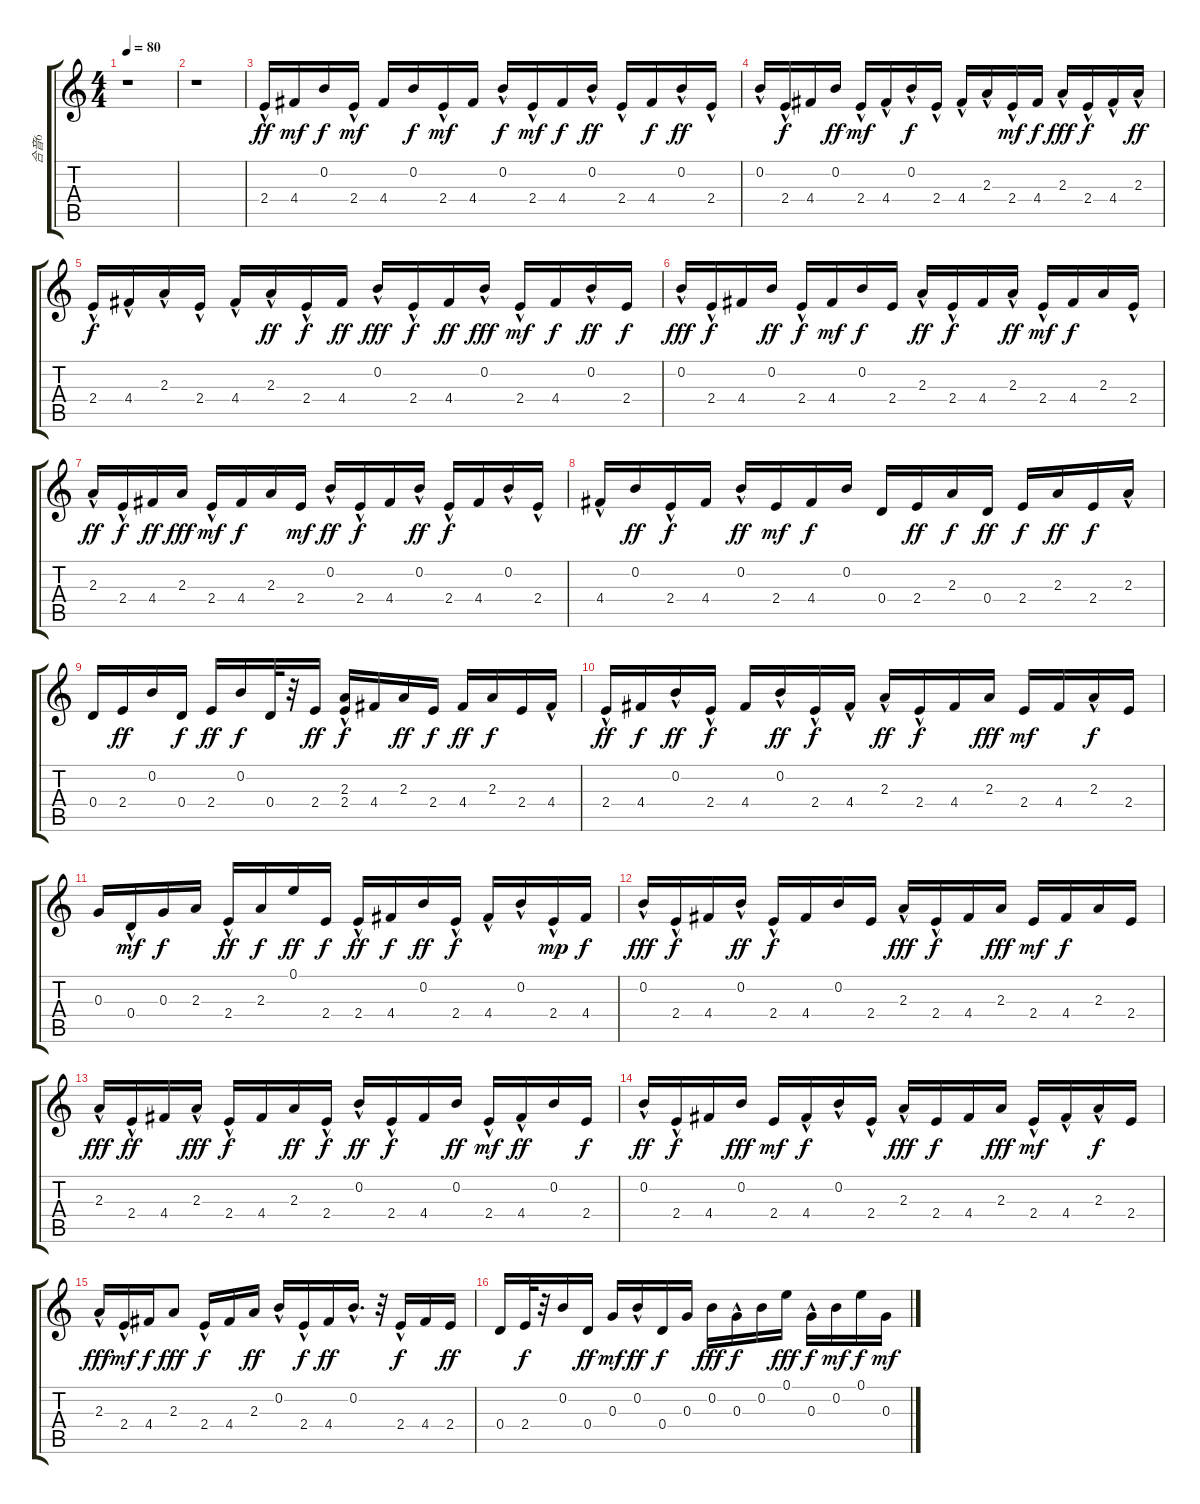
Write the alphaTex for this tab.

\track ("合音6" "合音6") {instrument acousticguitarsteel}
\staff {score tabs}
\tuning (E4 B3 G3 D3 A2 E2) {hide}
\ts (4 4)
\tempo 80
\clef g2
\ks c
r.1{dy ff instrument acousticguitarsteel} |
r.1 |
2.4{hac}.16 4.4.16{dy mf} 0.2.16{dy f} 2.4{hac}.16{dy mf} 4.4.16 0.2.16{dy f} 2.4{hac}.16{dy mf} 4.4.16 0.2{hac}.16{dy f} 2.4{hac}.16{dy mf} 4.4.16{dy f} 0.2{hac}.16{dy ff} 2.4{hac}.16 4.4.16{dy f} 0.2{hac}.16{dy ff} 2.4{hac}.16 |
0.2{hac}.16 2.4{hac}.16{dy f} 4.4.16 0.2.16{dy ff} 2.4{hac}.16{dy mf} 4.4{hac}.16 0.2{hac}.16{dy f} 2.4{hac}.16 4.4{hac}.16 2.3{hac}.16 2.4{hac}.16{dy mf} 4.4.16{dy f} 2.3{hac}.16{dy fff} 2.4{hac}.16{dy f} 4.4{hac}.16 2.3{hac}.16{dy ff} |
2.4{hac}.16{dy f} 4.4{hac}.16 2.3{hac}.16 2.4{hac}.16 4.4{hac}.16 2.3{hac}.16{dy ff} 2.4{hac}.16{dy f} 4.4.16{dy ff} 0.2{hac}.16{dy fff} 2.4{hac}.16{dy f} 4.4.16{dy ff} 0.2{hac}.16{dy fff} 2.4{hac}.16{dy mf} 4.4.16{dy f} 0.2{hac}.16{dy ff} 2.4.16{dy f} |
0.2{hac}.16{dy fff} 2.4{hac}.16{dy f} 4.4.16 0.2.16{dy ff} 2.4{hac}.16{dy f} 4.4.16{dy mf} 0.2.16{dy f} 2.4.16 2.3{hac}.16{dy ff} 2.4{hac}.16{dy f} 4.4.16 2.3{hac}.16{dy ff} 2.4{hac}.16{dy mf} 4.4.16{dy f} 2.3.16 2.4{hac}.16 |
2.3{hac}.16{dy ff} 2.4{hac}.16{dy f} 4.4.16{dy ff} 2.3.16{dy fff} 2.4{hac}.16{dy mf} 4.4.16{dy f} 2.3.16 2.4.16{dy mf} 0.2{hac}.16{dy ff} 2.4{hac}.16{dy f} 4.4.16 0.2{hac}.16{dy ff} 2.4{hac}.16{dy f} 4.4.16 0.2{hac}.16 2.4{hac}.16 |
4.4{hac}.16 0.2.16{dy ff} 2.4{hac}.16{dy f} 4.4.16 0.2{hac}.16{dy ff} 2.4.16{dy mf} 4.4.16{dy f} 0.2.16 0.4.16 2.4.16{dy ff} 2.3.16{dy f} 0.4.16{dy ff} 2.4.16{dy f} 2.3.16{dy ff} 2.4.16{dy f} 2.3{hac}.16 |
0.4.16 2.4.16{dy ff} 0.2.16 0.4.16{dy f} 2.4.16{dy ff} 0.2.16{dy f} 0.4.32 r.32 2.4.16{dy ff} (2.3 2.4{hac}).16{dy f} 4.4.16 2.3.16{dy ff} 2.4.16{dy f} 4.4.16{dy ff} 2.3.16{dy f} 2.4.16 4.4{hac}.16 |
2.4{hac}.16{dy ff} 4.4.16{dy f} 0.2{hac}.16{dy ff} 2.4{hac}.16{dy f} 4.4.16 0.2{hac}.16{dy ff} 2.4{hac}.16{dy f} 4.4{hac}.16 2.3{hac}.16{dy ff} 2.4{hac}.16{dy f} 4.4.16 2.3.16{dy fff} 2.4.16{dy mf} 4.4.16 2.3{hac}.16{dy f} 2.4.16 |
0.3.16 0.4{hac}.16{dy mf} 0.3.16{dy f} 2.3.16 2.4{hac}.16{dy ff} 2.3.16{dy f} 0.1.16{dy ff} 2.4.16{dy f} 2.4{hac}.16{dy ff} 4.4.16{dy f} 0.2.16{dy ff} 2.4{hac}.16{dy f} 4.4{hac}.16 0.2{hac}.16 2.4{hac}.16{dy mp} 4.4.16{dy f} |
0.2{hac}.16{dy fff} 2.4{hac}.16{dy f} 4.4.16 0.2{hac}.16{dy ff} 2.4{hac}.16{dy f} 4.4.16 0.2.16 2.4.16 2.3{hac}.16{dy fff} 2.4{hac}.16{dy f} 4.4.16 2.3.16{dy fff} 2.4.16{dy mf} 4.4.16{dy f} 2.3.16 2.4.16 |
2.3{hac}.16{dy fff} 2.4{hac}.16{dy ff} 4.4.16 2.3{hac}.16{dy fff} 2.4{hac}.16{dy f} 4.4.16 2.3.16{dy ff} 2.4{hac}.16{dy f} 0.2{hac}.16{dy ff} 2.4{hac}.16{dy f} 4.4.16 0.2.16{dy ff} 2.4{hac}.16{dy mf} 4.4{hac}.16{dy ff} 0.2.16 2.4.16{dy f} |
0.2{hac}.16{dy ff} 2.4{hac}.16{dy f} 4.4.16 0.2.16{dy fff} 2.4.16{dy mf} 4.4{hac}.16{dy f} 0.2{hac}.16 2.4{hac}.16 2.3{hac}.16{dy fff} 2.4.16{dy f} 4.4.16 2.3.16{dy fff} 2.4{hac}.16{dy mf} 4.4{hac}.16 2.3{hac}.16{dy f} 2.4.16 |
2.3{hac}.16{dy fff} 2.4{hac}.16{dy mf} 4.4.16{dy f} 2.3.8{dy fff} 2.4{hac}.16{dy f} 4.4.16 2.3.16{dy ff} 0.2{hac}.16 2.4{hac}.16{dy f} 4.4.16{dy ff} 0.2{hac}.16{d} r.32 2.4{hac}.16{dy f} 4.4.16 2.4.16{dy ff} |
0.4.16 2.4.32{dy f} r.32 0.2.16 0.4.16{dy ff} 0.3.16{dy mf} 0.2{hac}.16{dy ff} 0.4.16{dy f} 0.3.16 0.2.16{dy fff} 0.3{hac}.16{dy f} 0.2.16 0.1.16{dy fff} 0.3{hac}.16{dy f} 0.2.16{dy mf} 0.1.16{dy f} 0.3.16{dy mf}
